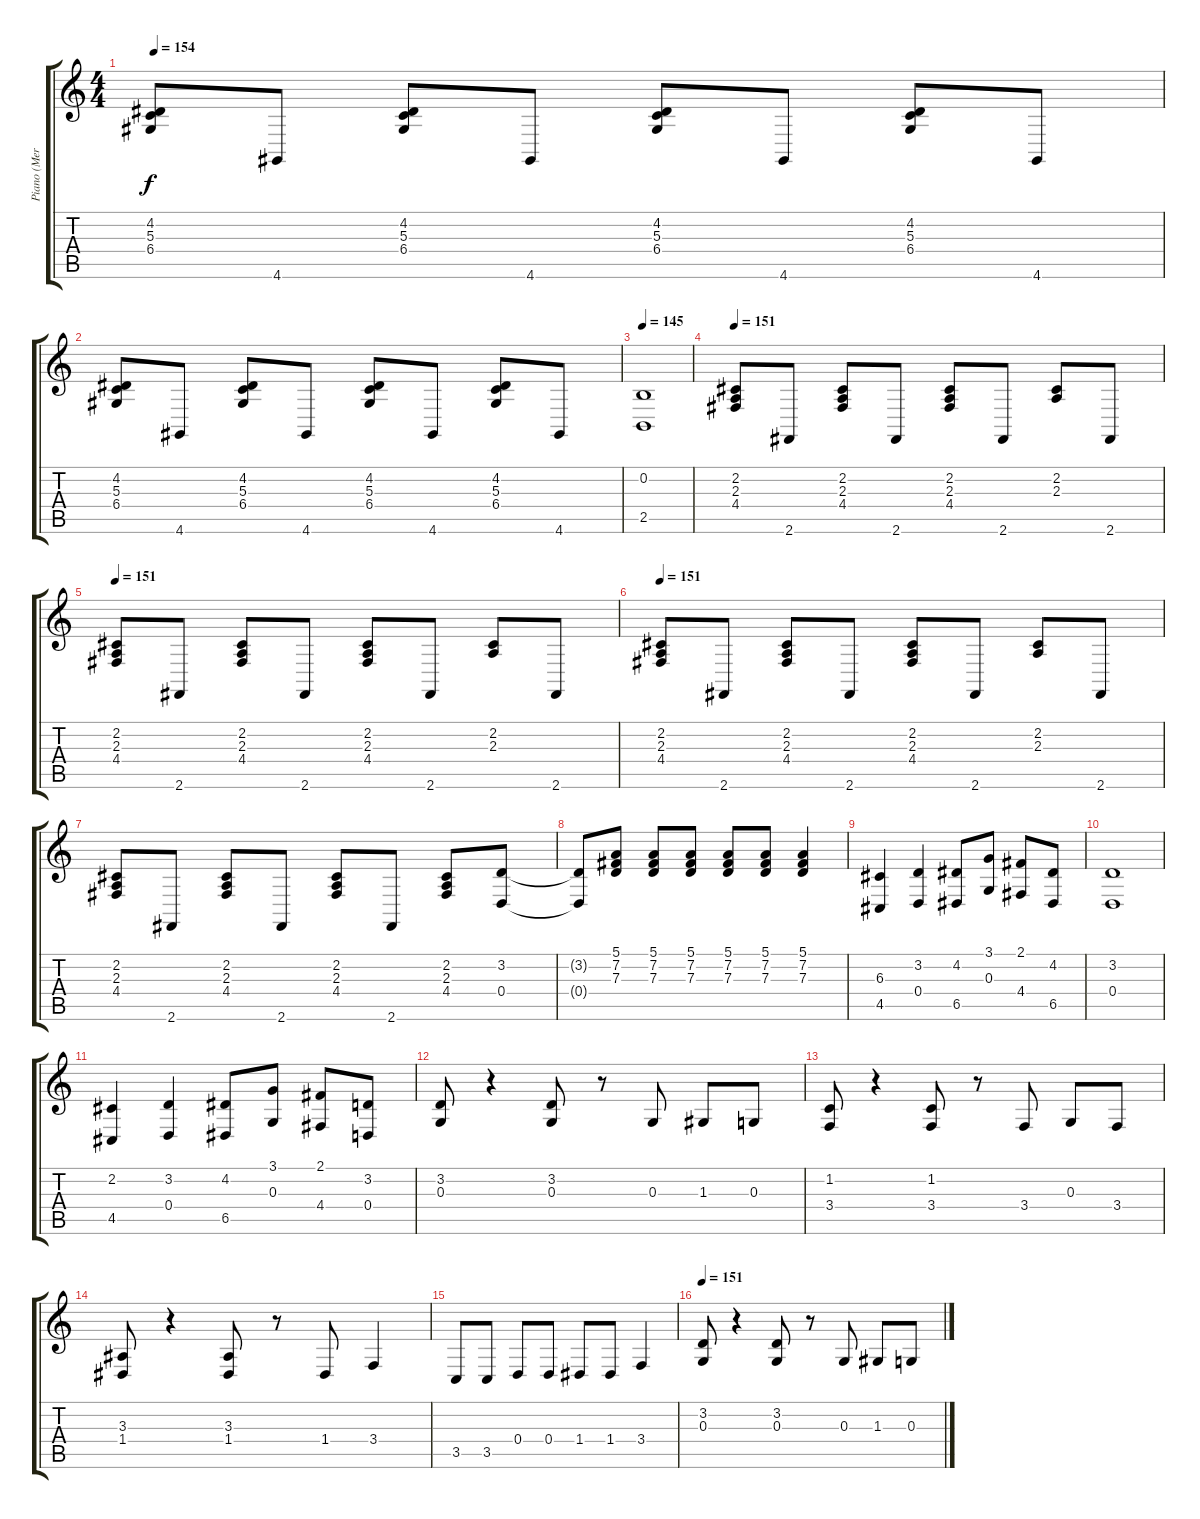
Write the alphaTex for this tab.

\track ("Piano (Mercury)" "Piano (Mer") {instrument brightacousticpiano}
\staff {score tabs}
\tuning (E4 B3 G3 D3 A2 E2) {hide}
\ts (4 4)
\tempo 154
\clef g2
\ks c
(4.2 5.3 6.4).8{dy f} 4.6.8 (4.2 5.3 6.4).8 4.6.8 (4.2 5.3 6.4).8 4.6.8 (4.2 5.3 6.4).8 4.6.8 |
(4.2 5.3 6.4).8 4.6.8 (4.2 5.3 6.4).8 4.6.8 (4.2 5.3 6.4).8 4.6.8 (4.2 5.3 6.4).8 4.6.8 |
\tempo 145
(0.2 2.5).1 |
\tempo 151
(2.2 2.3 4.4).8 2.6.8 (2.2 2.3 4.4).8 2.6.8 (2.2 2.3 4.4).8 2.6.8 (2.2 2.3).8 2.6.8 |
\tempo 151
(2.2 2.3 4.4).8 2.6.8 (2.2 2.3 4.4).8 2.6.8 (2.2 2.3 4.4).8 2.6.8 (2.2 2.3).8 2.6.8 |
\tempo 151
(2.2 2.3 4.4).8 2.6.8 (2.2 2.3 4.4).8 2.6.8 (2.2 2.3 4.4).8 2.6.8 (2.2 2.3).8 2.6.8 |
(2.2 2.3 4.4).8 2.6.8 (2.2 2.3 4.4).8 2.6.8 (2.2 2.3 4.4).8 2.6.8 (2.2 2.3 4.4).8 (3.2 0.4).8 |
(3.2{t} 0.4{t}).8{volume 7} (5.1 7.2 7.3).8 (5.1 7.2 7.3).8 (5.1 7.2 7.3).8 (5.1 7.2 7.3).8 (5.1 7.2 7.3).8 (5.1 7.2 7.3).4 |
(6.3 4.5).4{volume 12} (3.2 0.4).4 (4.2 6.5).8 (3.1 0.3).8 (2.1 4.4).8 (4.2 6.5).8 |
(3.2 0.4).1 |
(2.2 4.5).4 (3.2 0.4).4 (4.2 6.5).8 (3.1 0.3).8 (2.1 4.4).8 (3.2 0.4).8 |
(3.2 0.3).8 r.4 (3.2 0.3).8 r.8 0.3.8 1.3.8 0.3.8 |
(1.2 3.4).8 r.4 (1.2 3.4).8 r.8 3.4.8 0.3.8 3.4.8 |
(3.3 1.4).8 r.4 (3.3 1.4).8 r.8 1.4.8 3.4.4 |
\section ("" "")
3.5.8 3.5.8 0.4.8 0.4.8 1.4.8 1.4.8 3.4.4 |
\tempo 151
(3.2 0.3).8 r.4 (3.2 0.3).8 r.8 0.3.8 1.3.8 0.3.8
